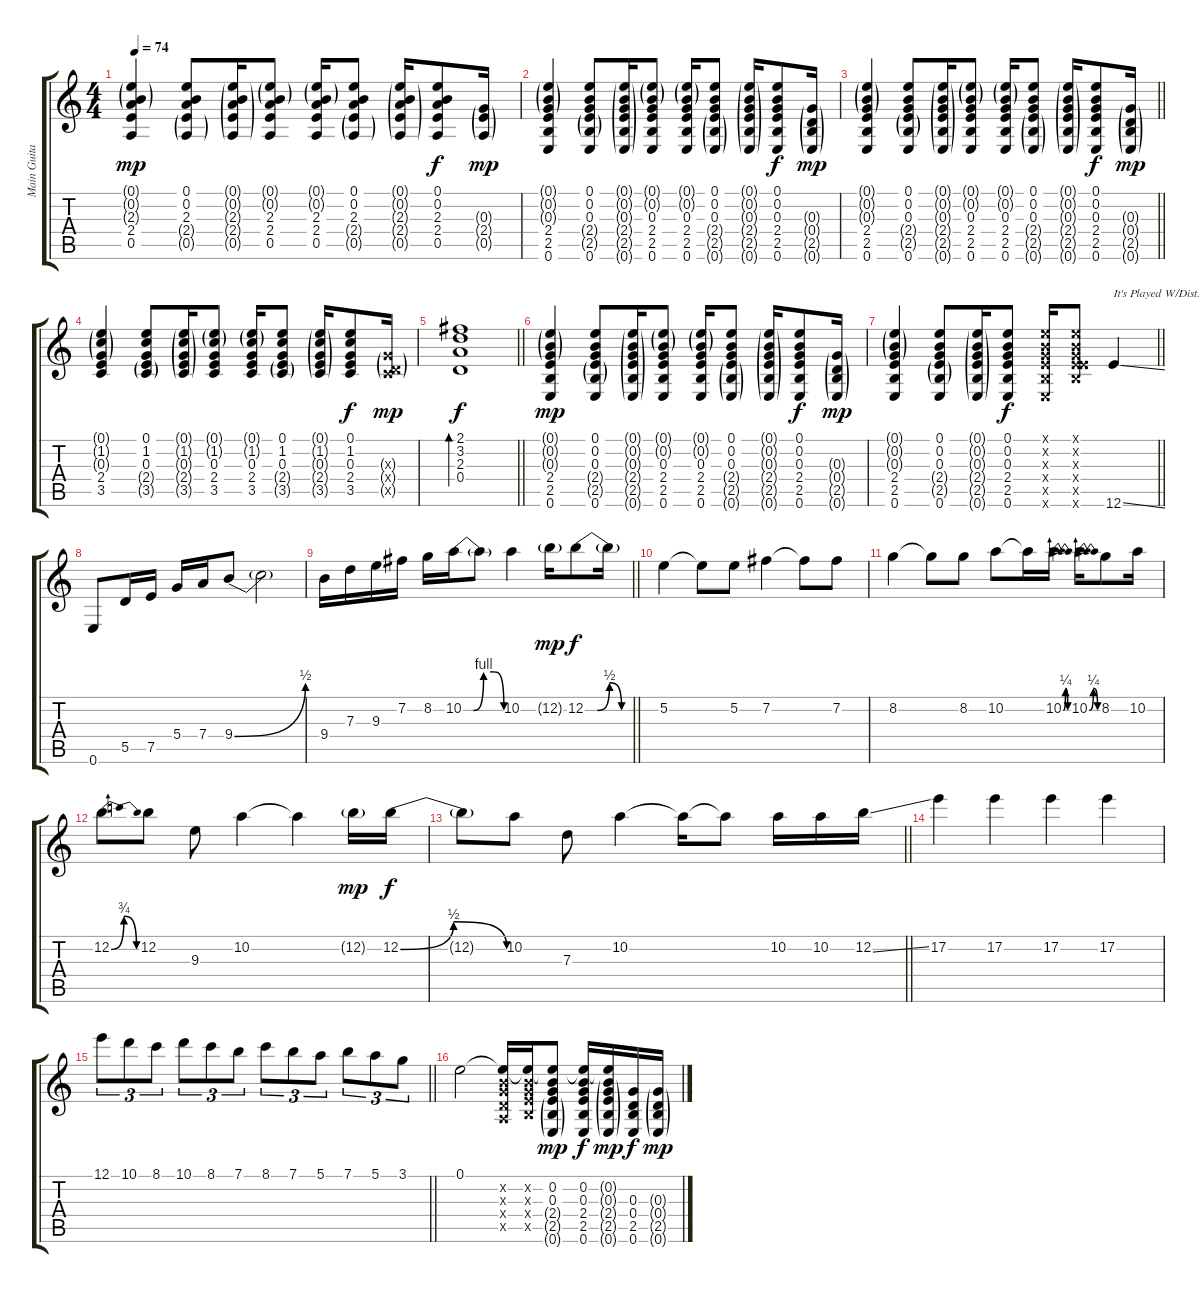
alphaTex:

\track ("Main Guitar" "Main Guita") {instrument electricguitarclean}
\staff {score tabs}
\tuning (E4 B3 G3 D3 A2 E2) {hide}
\ts (4 4)
\tempo 74
\clef g2
\ks c
(0.1{g} 0.2{g} 2.3{g} 2.4 0.5).4{dy mp} (0.1 0.2 2.3 2.4{g} 0.5{g}).8 (0.1{g} 0.2{g} 2.3{g} 2.4{g} 0.5{g}).16 (0.1{g} 0.2{g} 2.3 2.4 0.5).8 (0.1{g} 0.2{g} 2.3 2.4 0.5).16 (0.1 0.2 2.3 2.4{g} 0.5{g}).8 (0.1{g} 0.2{g} 2.3{g} 2.4{g} 0.5{g}).16 (0.1 0.2 2.3 2.4 0.5).8{dy f} (0.3{g} 2.4{g} 0.5{g}).16{dy mp} |
(0.1{g} 0.2{g} 0.3{g} 2.4 2.5 0.6).4 (0.1 0.2 0.3 2.4{g} 2.5{g} 0.6).8 (0.1{g} 0.2{g} 0.3{g} 2.4{g} 2.5{g} 0.6{g}).16 (0.1{g} 0.2{g} 0.3 2.4 2.5 0.6).8 (0.1{g} 0.2{g} 0.3 2.4 2.5 0.6).16 (0.1 0.2 0.3 2.4{g} 2.5{g} 0.6{g}).8 (0.1{g} 0.2{g} 0.3{g} 2.4{g} 2.5{g} 0.6{g}).16 (0.1 0.2 0.3 2.4 2.5 0.6).8{dy f} (0.3{g} 0.4{g} 2.5{g} 0.6{g}).16{dy mp} |
\barLineRight lightlight
(0.1{g} 0.2{g} 0.3{g} 2.4 2.5 0.6).4 (0.1 0.2 0.3 2.4{g} 2.5{g} 0.6).8 (0.1{g} 0.2{g} 0.3{g} 2.4{g} 2.5{g} 0.6{g}).16 (0.1{g} 0.2{g} 0.3 2.4 2.5 0.6).8 (0.1{g} 0.2{g} 0.3 2.4 2.5 0.6).16 (0.1 0.2 0.3 2.4{g} 2.5{g} 0.6{g}).8 (0.1{g} 0.2{g} 0.3{g} 2.4{g} 2.5{g} 0.6{g}).16 (0.1 0.2 0.3 2.4 2.5 0.6).8{dy f} (0.3{g} 0.4{g} 2.5{g} 0.6{g}).16{dy mp} |
(0.1{g} 1.2{g} 0.3{g} 2.4 3.5).4 (0.1 1.2 0.3 2.4{g} 3.5{g}).8 (0.1{g} 1.2{g} 0.3{g} 2.4{g} 3.5{g}).16 (0.1{g} 1.2{g} 0.3 2.4 3.5).8 (0.1{g} 1.2{g} 0.3 2.4 3.5).16 (0.1 1.2 0.3 2.4{g} 3.5{g}).8 (0.1{g} 1.2{g} 0.3{g} 2.4{g} 3.5{g}).16 (0.1 1.2 0.3 2.4 3.5).8{dy f} (0.3{g x} 0.4{g x} 3.5{g x}).16{dy mp} |
\barLineRight lightlight
(2.1 3.2 2.3 0.4).1{bd 60 dy f} |
(0.1{g} 0.2{g} 0.3{g} 2.4 2.5 0.6).4{dy mp} (0.1 0.2 0.3 2.4{g} 2.5{g} 0.6).8 (0.1{g} 0.2{g} 0.3{g} 2.4{g} 2.5{g} 0.6{g}).16 (0.1{g} 0.2{g} 0.3 2.4 2.5 0.6).8 (0.1{g} 0.2{g} 0.3 2.4 2.5 0.6).16 (0.1 0.2 0.3 2.4{g} 2.5{g} 0.6{g}).8 (0.1{g} 0.2{g} 0.3{g} 2.4{g} 2.5{g} 0.6{g}).16 (0.1 0.2 0.3 2.4 2.5 0.6).8{dy f} (0.3{g} 0.4{g} 2.5{g} 0.6{g}).16{dy mp} |
\barLineRight lightlight
(0.1{g} 0.2{g} 0.3{g} 2.4 2.5 0.6).4 (0.1 0.2 0.3 2.4{g} 2.5{g} 0.6).8 (0.1{g} 0.2{g} 0.3{g} 2.4{g} 2.5{g} 0.6{g}).16 (0.1 0.2 0.3 2.4 2.5 0.6).8{dy f} (0.1{x} 0.2{x} 0.3{x} 2.4{x} 2.5{x} 0.6{x}).16{instrument distortionguitar} (0.1{x} 0.2{x} 0.3{x} 2.4{x} 2.5{x} 12.6{x}).8 12.6{ss}.4{txt "It's Played W/Dist. But To Me Clean Sounds Better"} |
0.6.8 5.5.16 7.5.16 5.4.16 7.4.16 9.4{be (bend 0 0 60 2)}.8 9.4{t}.2 |
\barLineRight lightlight
9.4.16 7.3.16 9.3.16 7.2.16 8.2.16 10.2{be (custom 0 0 15 0 30 4 45 4 60 0)}.16 10.2{t}.8 10.2.4 12.2{g}.16{dy mp} 12.2{be (custom 0 0 15 0 30 2 45 0 60 0)}.8{dy f} 12.2{t}.16 |
5.2.4 5.2{t}.8 5.2.8 7.2.4 7.2{t}.8 7.2.8 |
8.2.4 8.2{t}.8 8.2.8 10.2.8 10.2{t}.16 10.2{be (bendrelease 0 0 30 1 30 1 60 0)}.16 10.2{be (bendrelease 0 0 30 1 30 1 60 0)}.16 8.2.8 10.2.16 |
12.2{be (bendrelease 0 0 30 3 30 3 60 0)}.8 12.2.8 9.3.8 10.2.4 10.2{t}.4 12.2{g}.16{dy mp} 12.2{be (bendrelease 0 0 30 2 30 2 60 0)}.16{dy f} |
\barLineRight lightlight
12.2{t}.8 10.2.8 7.3.8 10.2.4 10.2{t}.16 10.2{t}.8 10.2.16 10.2.16 12.2{ss}.16 |
17.2.4 17.2.4 17.2.4 17.2.4 |
\barLineRight lightlight
12.1.8{tu (3 2)} 10.1.8{tu (3 2)} 8.1.8{tu (3 2)} 10.1.8{tu (3 2)} 8.1.8{tu (3 2)} 7.1.8{tu (3 2)} 8.1.8{tu (3 2)} 7.1.8{tu (3 2)} 5.1.8{tu (3 2)} 7.1.8{tu (3 2)} 5.1.8{tu (3 2)} 3.1.8{tu (3 2)} |
0.1.2 (0.1{t} 0.2{x} 0.3{x} 0.4{x} 0.5{x}).16{instrument electricguitarclean} (0.1{t} 0.2{x} 0.3{x} 2.4{x} 2.5{x}).16 (0.1{t} 0.2 0.3 2.4{g} 2.5{g} 0.6{g}).8{dy mp} (0.1{t} 0.2 0.3 2.4 2.5 0.6).16{dy f} (0.1{t} 0.2{g} 0.3{g} 2.4{g} 2.5{g} 0.6{g}).16{dy mp} (0.3 0.4 2.5 0.6).16{dy f} (0.3{g} 0.4{g} 2.5{g} 0.6{g}).16{dy mp}
